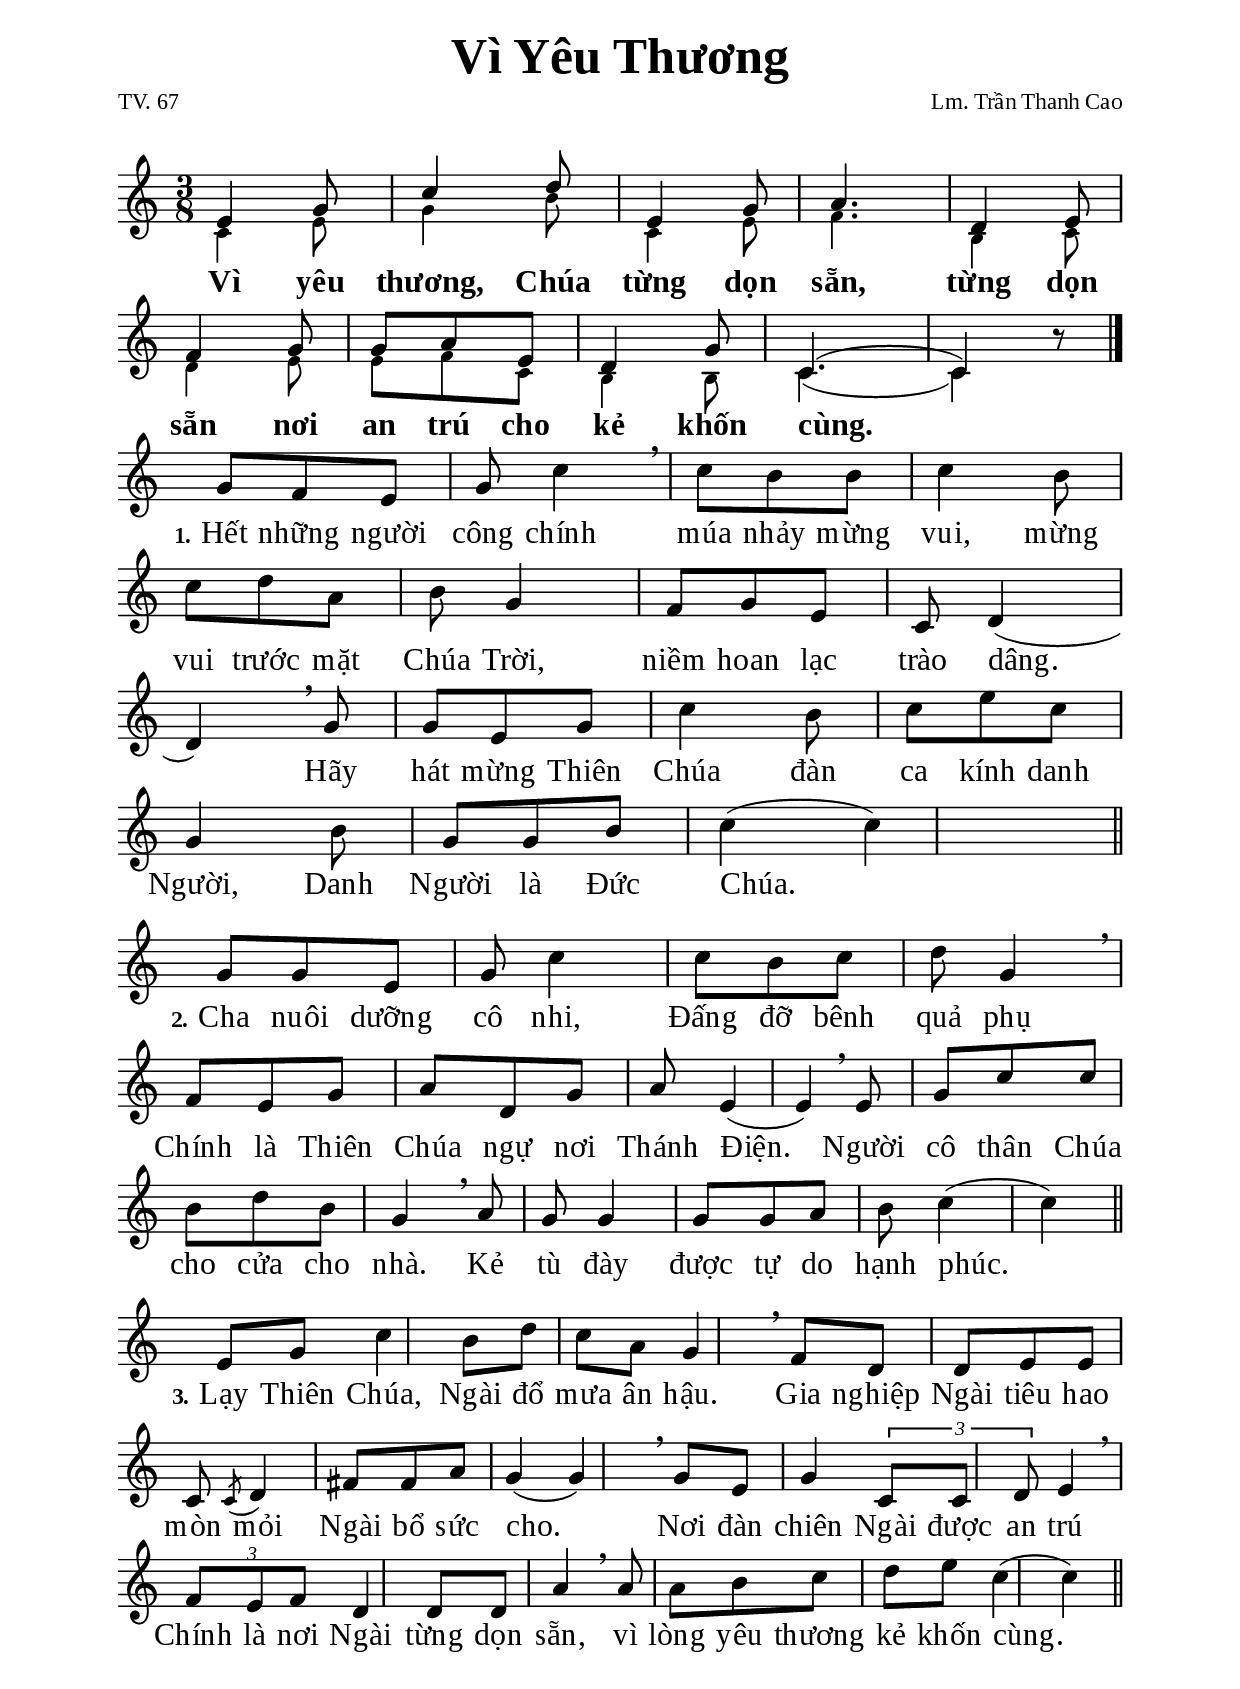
% Cài đặt chung
\version "2.20.0"
\include "english.ly"

\header {
  title = \markup { \fontsize #3 "Vì Yêu Thương" }
  poet = "TV. 67"
  composer = "Lm. Trần Thanh Cao"
  arranger = " "
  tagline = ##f
}

\paper {
  #(set-paper-size "a4")
  top-margin = 10\mm
  bottom-margin = 10\mm
  left-margin = 20\mm
  right-margin = 20\mm
  indent = #0
  #(define fonts
    (make-pango-font-tree
      "Liberation Serif"
      "Liberation Serif"
      "Liberation Serif"
      (/ 20 20)))
  page-count = #1
}

% Nhạc điệp khúc
nhacDiepKhucSop = \relative c' {
  e4 g8 |
  c4 d8 |
  e,4 g8 |
  a4. |
  d,4 e8 |
  f4 g8 |
  g a e |
  d4 g8 |
  c,4. ( |
  c4) r8 \bar "|."
}

nhacDiepKhucBass = \relative c' {
  c4 e8 |
  g4 b8 |
  c,4 e8 |
  f4. |
  b,4 c8 |
  d4 e8 |
  e f c |
  b4 b8 |
  c4. ( |
  c4) r8
}

% Nhạc phiên khúc
nhacPhienKhucMot = \relative c'' {
  g8 f e g c4 \breathe
  c8 b b c4 b8 c d a b g4
  f8 g e c d4 (d) \breathe
  g8 g e g c4 b8 c e c g4
  b8 g g b c4 (c) \bar "||"
}

nhacPhienKhucHai = \relative c'' {
  g8 g e g c4
  c8 b c d g,4 \breathe
  f8 e g a d, g a e4 (e) \breathe
  e8 g c c b d b g4 \breathe
  a8 g g4 g8 g a b c4 (c) \bar "||"
}

nhacPhienKhucBa = \relative c' {
  e8 g c4
  b8 d c a g4 \breathe
  f8 d d e e c \acciaccatura c8 d4
  fs8 fs a g4 (g) \breathe
  g8 e g4 \tuplet 3/2 { c,8 c d } e4 \breathe
  \tuplet 3/2 { f8 e f } d4 d8 d a'4 \breathe
  a8 a b c d e c4 (c) \bar "||"
}

% Lời điệp khúc
loiDiepKhuc = \lyricmode {
  Vì yêu thương, Chúa từng dọn sẵn,
  từng dọn sẵn nơi an trú cho kẻ khốn cùng.
}

% Lời phiên khúc
loiPhienKhucMot = \lyricmode {
  \set stanza = #"1."
  Hết những người công chính múa nhảy mừng vui,
  mừng vui trước mặt Chúa Trời,
  niềm hoan lạc trào dâng.
  Hãy hát mừng Thiên Chúa đàn ca kính danh Người,
  Danh Người là Đức Chúa.
}

loiPhienKhucHai = \lyricmode {
  \set stanza = #"2."
  Cha nuôi dưỡng cô nhi, Đấng đỡ bênh quả phụ
  Chính là Thiên Chúa ngự nơi Thánh Điện.
  Người cô thân Chúa cho cửa cho nhà.
  Kẻ tù đày được tự do hạnh phúc.
}

loiPhienKhucBa = \lyricmode {
  \set stanza = #"3."
  Lạy Thiên Chúa, Ngài đổ mưa ân hậu.
  Gia nghiệp Ngài tiêu hao mòn mỏi Ngài bổ sức cho.
  Nơi đàn chiên Ngài được an trú
  Chính là nơi Ngài từng dọn sẵn,
  vì lòng yêu thương kẻ khốn cùng.
}

% Dàn trang
\score {
  \new ChoirStaff <<
    \new Staff = diepKhuc \with {
        \consists "Merge_rests_engraver"
        \magnifyStaff #(magstep +1)
      }
      <<
      \new Voice = beSop {
        \voiceOne \key c \major \time 3/8 \nhacDiepKhucSop
      }
      \new Voice = beBas {
        \override NoteHead.font-size = #-2
        \voiceTwo \key c \major \time 3/8 \nhacDiepKhucBass
      }
    >>
    \new Lyrics \lyricsto beSop \loiDiepKhuc
  >>
  \layout {
    ragged-last = ##f
    \override Lyrics.LyricText.font-series = #'bold
    \override Lyrics.LyricText.font-size = #+3
    \override Lyrics.LyricSpace.minimum-distance = #3.0
    \override Score.BarNumber.break-visibility = ##(#f #f #f)
  }
}

\score {
  \new ChoirStaff <<
    \new Staff = phienKhuc \with {
        \magnifyStaff #(magstep +1)
      }
      <<
      \new Voice = beSop {
        \key c \major \time 3/8 \nhacPhienKhucMot
      }
    >>
    \new Lyrics \lyricsto beSop \loiPhienKhucMot
  >>
  \layout {
    \override Staff.TimeSignature.transparent = ##t
    \override Lyrics.LyricText.font-size = #+3
    \override Lyrics.LyricSpace.minimum-distance = #1.0
    \override Score.BarNumber.break-visibility = ##(#f #f #f)
    \set Score.barAlways = ##t
    \set Score.defaultBarType = ""
  } 
}

\score {
  \new ChoirStaff <<
    \new Staff = phienKhuc \with {
        \magnifyStaff #(magstep +1)
      }
      <<
      \new Voice = beSop {
        \key c \major \time 3/8 \nhacPhienKhucHai
      }
    >>
    \new Lyrics \lyricsto beSop \loiPhienKhucHai
  >>
  \layout {
    \override Staff.TimeSignature.transparent = ##t
    \override Lyrics.LyricText.font-size = #+3
    \override Lyrics.LyricSpace.minimum-distance = #2.0
    \override Score.BarNumber.break-visibility = ##(#f #f #f)
    \set Score.barAlways = ##t
    \set Score.defaultBarType = ""
  } 
}

\score {
  \new ChoirStaff <<
    \new Staff = phienKhuc \with {
        \magnifyStaff #(magstep +1)
      }
      <<
      \new Voice = beSop {
        \key c \major \time 3/8 \nhacPhienKhucBa
      }
    >>
    \new Lyrics \lyricsto beSop \loiPhienKhucBa
  >>
  \layout {
    \override Staff.TimeSignature.transparent = ##t
    \override Lyrics.LyricText.font-size = #+3
    \override Lyrics.LyricSpace.minimum-distance = #1.0
    \override Score.BarNumber.break-visibility = ##(#f #f #f)
    \set Score.barAlways = ##t
    \set Score.defaultBarType = ""
  } 
}
